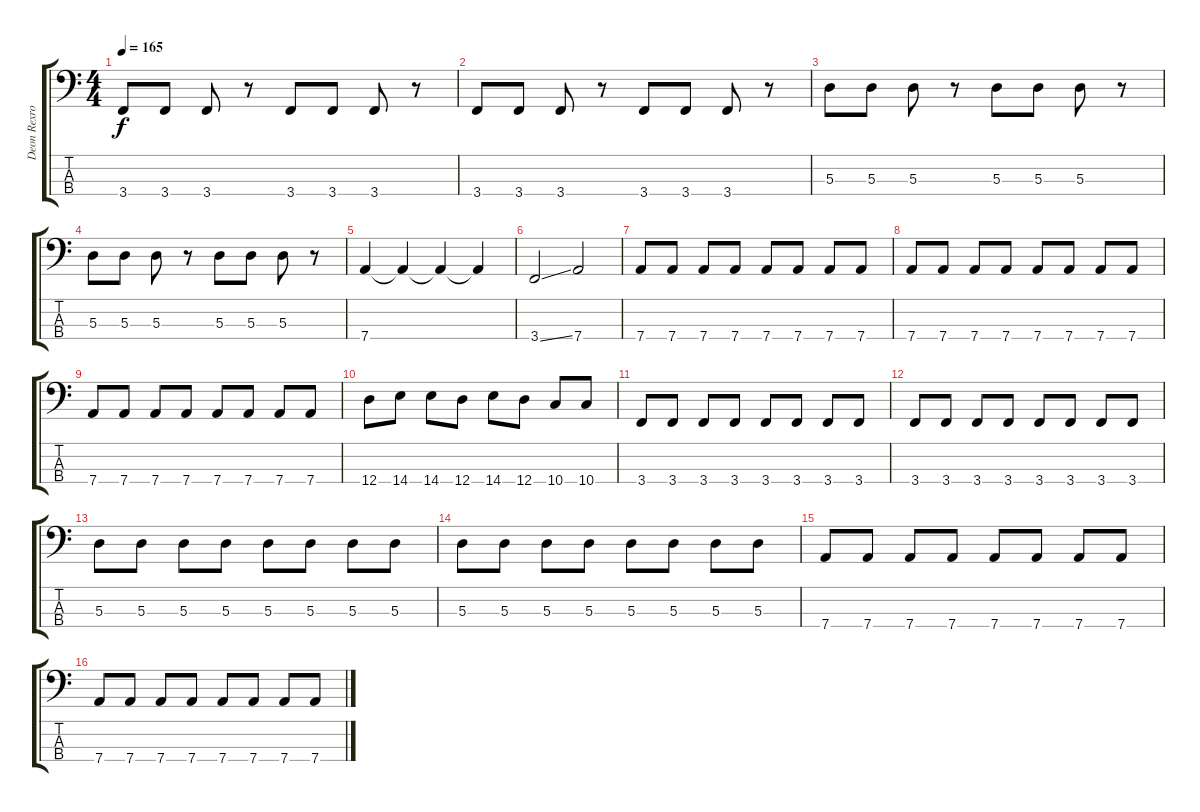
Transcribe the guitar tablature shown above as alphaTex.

\track ("Deon Rexroat" "Deon Rexro") {instrument electricbasspick}
\staff {score tabs}
\tuning (G2 D2 A1 D1) {hide}
\ts (4 4)
\tempo 165
\clef f4
\ks c
3.4.8{dy f} 3.4.8 3.4.8 r.8 3.4.8 3.4.8 3.4.8 r.8 |
3.4.8 3.4.8 3.4.8 r.8 3.4.8 3.4.8 3.4.8 r.8 |
5.3.8 5.3.8 5.3.8 r.8 5.3.8 5.3.8 5.3.8 r.8 |
5.3.8 5.3.8 5.3.8 r.8 5.3.8 5.3.8 5.3.8 r.8 |
7.4.4 7.4{t}.4 7.4{t}.4 7.4{t}.4 |
3.4{ss}.2 7.4.2 |
7.4.8 7.4.8 7.4.8 7.4.8 7.4.8 7.4.8 7.4.8 7.4.8 |
7.4.8 7.4.8 7.4.8 7.4.8 7.4.8 7.4.8 7.4.8 7.4.8 |
7.4.8 7.4.8 7.4.8 7.4.8 7.4.8 7.4.8 7.4.8 7.4.8 |
12.4.8 14.4.8 14.4.8 12.4.8 14.4.8 12.4.8 10.4.8 10.4.8 |
3.4.8 3.4.8 3.4.8 3.4.8 3.4.8 3.4.8 3.4.8 3.4.8 |
3.4.8 3.4.8 3.4.8 3.4.8 3.4.8 3.4.8 3.4.8 3.4.8 |
5.3.8 5.3.8 5.3.8 5.3.8 5.3.8 5.3.8 5.3.8 5.3.8 |
5.3.8 5.3.8 5.3.8 5.3.8 5.3.8 5.3.8 5.3.8 5.3.8 |
7.4.8 7.4.8 7.4.8 7.4.8 7.4.8 7.4.8 7.4.8 7.4.8 |
7.4.8 7.4.8 7.4.8 7.4.8 7.4.8 7.4.8 7.4.8 7.4.8
